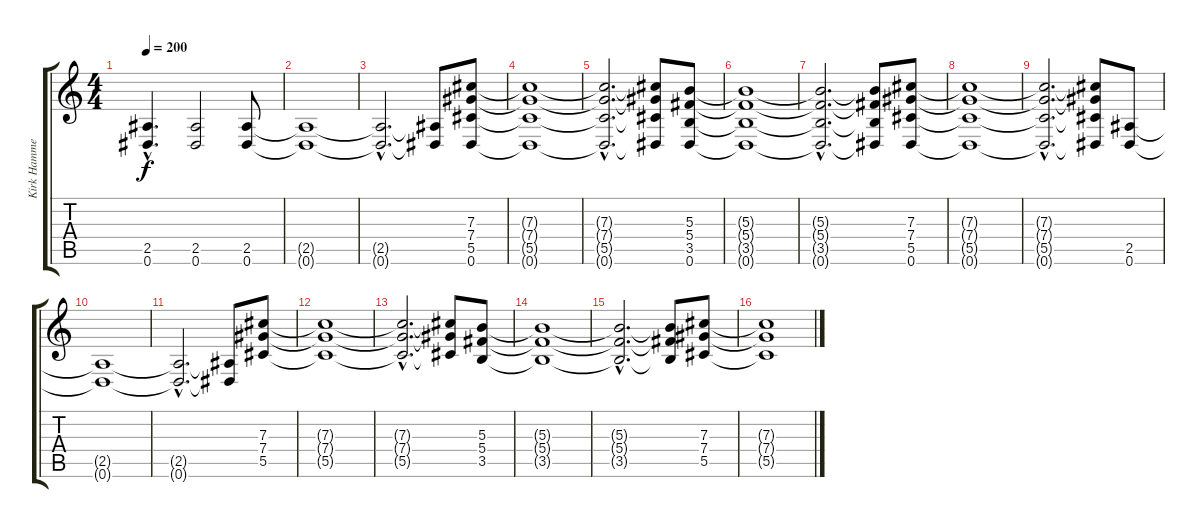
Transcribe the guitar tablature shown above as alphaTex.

\track ("Kirk Hammett" "Kirk Hamme") {instrument distortionguitar}
\staff {score tabs}
\tuning (Eb4 Bb3 Gb3 Db3 Ab2 Eb2) {hide}
\ts (4 4)
\tempo 200
\clef g2
\ks c
(2.5{hac t} 0.6{hac t}).4{d dy f} (2.5 0.6).2 (2.5 0.6).8 |
(2.5{t} 0.6{t}).1 |
(2.5{hac t} 0.6{hac t}).2{d} (2.5{t} 0.6{t}).8 (7.3 7.4 5.5 0.6).8 |
(7.3{t} 7.4{t} 5.5{t} 0.6{t}).1 |
(7.3{hac t} 7.4{hac t} 5.5{hac t} 0.6{hac t}).2{d} (7.3{t} 7.4{t} 5.5{t} 0.6{t}).8 (5.3 5.4 3.5 0.6).8 |
(5.3{t} 5.4{t} 3.5{t} 0.6{t}).1 |
(5.3{hac t} 5.4{hac t} 3.5{hac t} 0.6{hac t}).2{d} (5.3{t} 5.4{t} 3.5{t} 0.6{t}).8 (7.3 7.4 5.5 0.6).8 |
(7.3{t} 7.4{t} 5.5{t} 0.6{t}).1 |
(7.3{hac t} 7.4{hac t} 5.5{hac t} 0.6{hac t}).2{d} (7.3{t} 7.4{t} 5.5{t} 0.6{t}).8 (2.5 0.6).8 |
(2.5{t} 0.6{t}).1 |
(2.5{hac t} 0.6{hac t}).2{d} (2.5{t} 0.6{t}).8 (7.3 7.4 5.5).8 |
(7.3{t} 7.4{t} 5.5{t}).1 |
(7.3{hac t} 7.4{hac t} 5.5{hac t}).2{d} (7.3{t} 7.4{t} 5.5{t}).8 (5.3 5.4 3.5).8 |
(5.3{t} 5.4{t} 3.5{t}).1 |
(5.3{hac t} 5.4{hac t} 3.5{hac t}).2{d} (5.3{t} 5.4{t} 3.5{t}).8 (7.3 7.4 5.5).8 |
(7.3{t} 7.4{t} 5.5{t}).1
